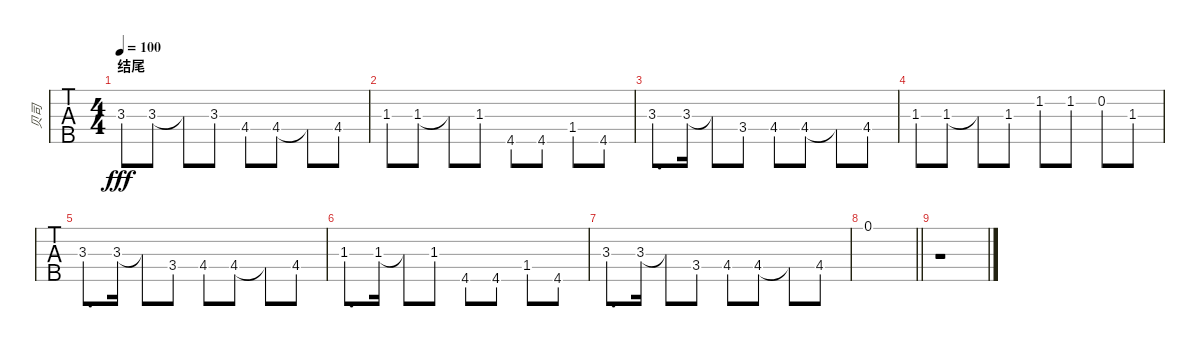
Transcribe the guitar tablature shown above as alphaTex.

\track ("贝司" "贝司") {instrument acousticbass}
\staff {tabs}
\tuning (G2 D2 A1 E1 B0) {hide}
\ts (4 4)
\section ("" "结尾")
\tempo 100
\clef f4
\ks eb
3.3.8{dy fff} 3.3.8 3.3{t}.8 3.3.8 4.4.8 4.4.8 4.4{t}.8 4.4.8 |
1.3.8 1.3.8 1.3{t}.8 1.3.8 4.5.8 4.5.8 1.4.8 4.5.8 |
3.3.8{d} 3.3.16 3.3{t}.8 3.4.8 4.4.8 4.4.8 4.4{t}.8 4.4.8 |
1.3.8 1.3.8 1.3{t}.8 1.3.8 1.2.8 1.2.8 0.2.8 1.3.8 |
3.3.8{d} 3.3.16 3.3{t}.8 3.4.8 4.4.8 4.4.8 4.4{t}.8 4.4.8 |
1.3.8{d} 1.3.16 1.3{t}.8 1.3.8 4.5.8 4.5.8 1.4.8 4.5.8 |
3.3.8{d} 3.3.16 3.3{t}.8 3.4.8 4.4.8 4.4.8 4.4{t}.8 4.4.8 |
\barLineRight lightlight
0.1.1 |
r.1
